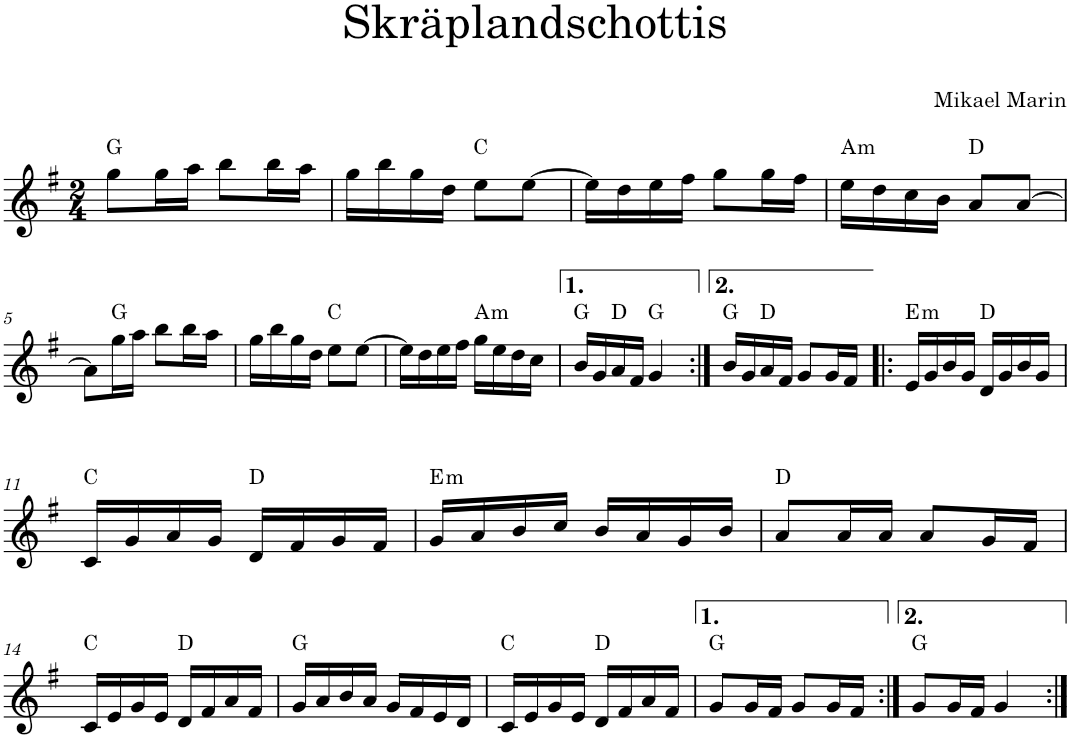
**kern	**harte
*part1	*part1
*staff1	*
*I"Violin	*
*I'Vln.	*
*clefG2	*
*k[f#]	*
*M2/4	*
=1	=1
8gg\L	G:maj
16gg\L	.
16aa\JJ	.
8bb\L	.
16bb\L	.
16aa\JJ	.
=2	=2
16gg\LL	.
16bb\	.
16gg\	.
16dd\JJ	.
8ee\L	C:maj
[8ee\J	.
=3	=3
16ee\LL]	.
16dd\	.
16ee\	.
16ff#\JJ	.
8gg\L	.
16gg\L	.
16ff#\JJ	.
=4	=4
!	!LO:H:kt=m
16ee\LL	A:min
16dd\	.
16cc\	.
16b\JJ	.
8a/L	D:maj
[8a/J	.
!!LO:LB:g=z
=5	=5
8a\L]	.
16gg\L	G:maj
16aa\JJ	.
8bb\L	.
16bb\L	.
16aa\JJ	.
=6	=6
16gg\LL	.
16bb\	.
16gg\	.
16dd\JJ	.
8ee\L	C:maj
[8ee\J	.
=7	=7
16ee\LL]	.
16dd\	.
16ee\	.
16ff#\JJ	.
!	!LO:H:kt=m
16gg\LL	A:min
16ee\	.
16dd\	.
16cc\JJ	.
=8	=8
16b/LL	G:maj
16g/	.
16a/	D:maj
16f#/JJ	.
4g/	G:maj
=9:|!	=9:|!
16b/LL	G:maj
16g/	.
16a/	D:maj
16f#/JJ	.
8g/L	.
16g/L	.
16f#/JJ	.
=10!|:	=10!|:
!	!LO:H:kt=m
16e/LL	E:min
16g/	.
16b/	.
16g/JJ	.
16d/LL	D:maj
16g/	.
16b/	.
16g/JJ	.
!!LO:LB:g=z
=11	=11
16c/LL	C:maj
16g/	.
16a/	.
16g/JJ	.
16d/LL	D:maj
16f#/	.
16g/	.
16f#/JJ	.
=12	=12
!	!LO:H:kt=m
16g/LL	E:min
16a/	.
16b/	.
16cc/JJ	.
16b/LL	.
16a/	.
16g/	.
16b/JJ	.
=13	=13
8a/L	D:maj
16a/L	.
16a/JJ	.
8a/L	.
16g/L	.
16f#/JJ	.
!!LO:LB:g=z
=14	=14
16c/LL	C:maj
16e/	.
16g/	.
16e/JJ	.
16d/LL	D:maj
16f#/	.
16a/	.
16f#/JJ	.
=15	=15
16g/LL	G:maj
16a/	.
16b/	.
16a/JJ	.
16g/LL	.
16f#/	.
16e/	.
16d/JJ	.
=16	=16
16c/LL	C:maj
16e/	.
16g/	.
16e/JJ	.
16d/LL	D:maj
16f#/	.
16a/	.
16f#/JJ	.
=17	=17
8g/L	G:maj
16g/L	.
16f#/JJ	.
8g/L	.
16g/L	.
16f#/JJ	.
=18:|!	=18:|!
8g/L	G:maj
16g/L	.
16f#/JJ	.
4g/	.
=:|!	=:|!
*-	*-
